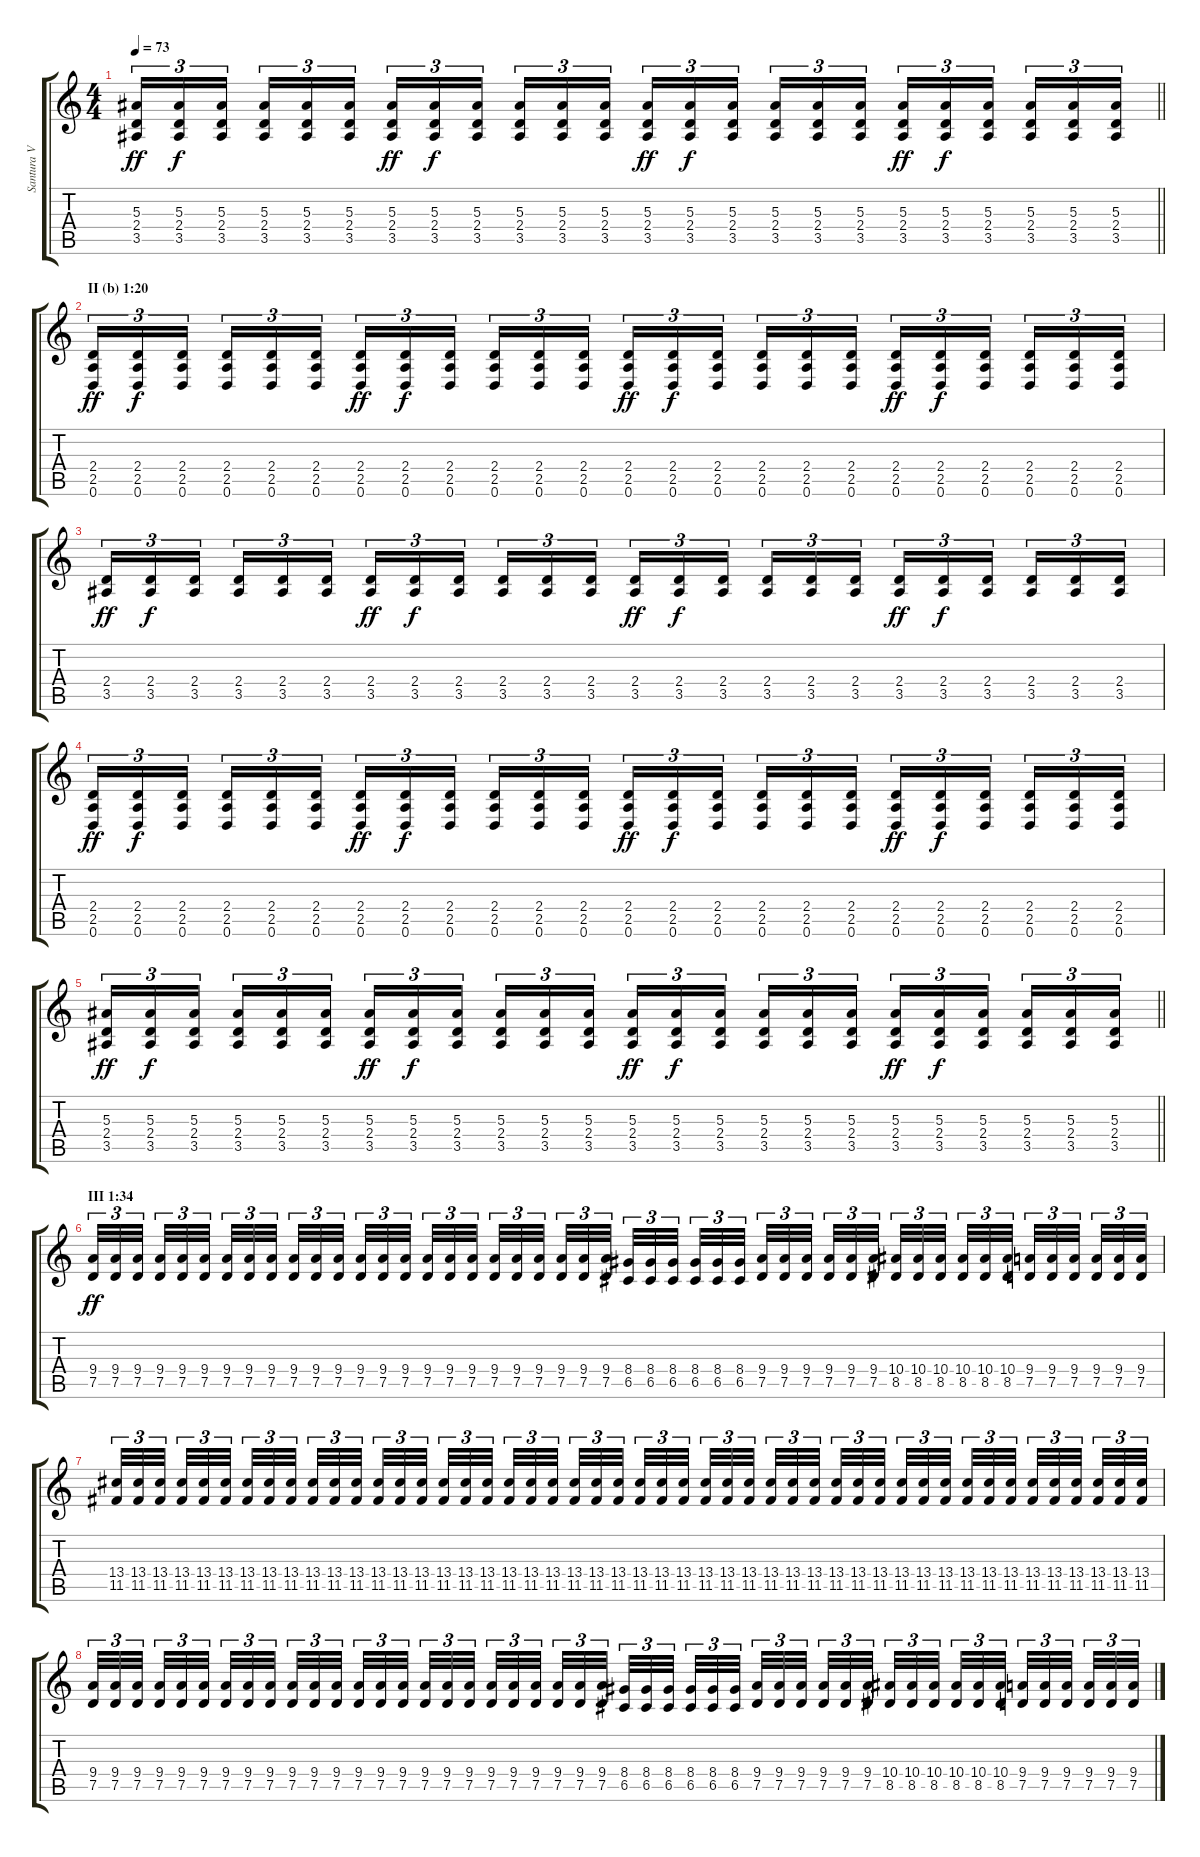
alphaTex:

\track ("Santura V" "Santura V") {instrument overdrivenguitar}
\staff {score tabs}
\tuning (D4 A3 F3 C3 G2 D2) {hide}
\ts (4 4)
\tempo 73
\clef g2
\barLineRight lightlight
\ks c
(5.3 2.4 3.5).16{tu (3 2) dy ff} (5.3 2.4 3.5).16{tu (3 2) dy f} (5.3 2.4 3.5).16{tu (3 2) beam splitsecondary} (5.3 2.4 3.5).16{tu (3 2)} (5.3 2.4 3.5).16{tu (3 2)} (5.3 2.4 3.5).16{tu (3 2)} (5.3 2.4 3.5).16{tu (3 2) dy ff} (5.3 2.4 3.5).16{tu (3 2) dy f} (5.3 2.4 3.5).16{tu (3 2) beam splitsecondary} (5.3 2.4 3.5).16{tu (3 2)} (5.3 2.4 3.5).16{tu (3 2)} (5.3 2.4 3.5).16{tu (3 2)} (5.3 2.4 3.5).16{tu (3 2) dy ff} (5.3 2.4 3.5).16{tu (3 2) dy f} (5.3 2.4 3.5).16{tu (3 2) beam splitsecondary} (5.3 2.4 3.5).16{tu (3 2)} (5.3 2.4 3.5).16{tu (3 2)} (5.3 2.4 3.5).16{tu (3 2)} (5.3 2.4 3.5).16{tu (3 2) dy ff} (5.3 2.4 3.5).16{tu (3 2) dy f} (5.3 2.4 3.5).16{tu (3 2) beam splitsecondary} (5.3 2.4 3.5).16{tu (3 2)} (5.3 2.4 3.5).16{tu (3 2)} (5.3 2.4 3.5).16{tu (3 2)} |
\section ("" "II (b) 1:20")
(2.4 2.5 0.6).16{tu (3 2) dy ff} (2.4 2.5 0.6).16{tu (3 2) dy f} (2.4 2.5 0.6).16{tu (3 2) beam splitsecondary} (2.4 2.5 0.6).16{tu (3 2)} (2.4 2.5 0.6).16{tu (3 2)} (2.4 2.5 0.6).16{tu (3 2)} (2.4 2.5 0.6).16{tu (3 2) dy ff} (2.4 2.5 0.6).16{tu (3 2) dy f} (2.4 2.5 0.6).16{tu (3 2) beam splitsecondary} (2.4 2.5 0.6).16{tu (3 2)} (2.4 2.5 0.6).16{tu (3 2)} (2.4 2.5 0.6).16{tu (3 2)} (2.4 2.5 0.6).16{tu (3 2) dy ff} (2.4 2.5 0.6).16{tu (3 2) dy f} (2.4 2.5 0.6).16{tu (3 2) beam splitsecondary} (2.4 2.5 0.6).16{tu (3 2)} (2.4 2.5 0.6).16{tu (3 2)} (2.4 2.5 0.6).16{tu (3 2)} (2.4 2.5 0.6).16{tu (3 2) dy ff} (2.4 2.5 0.6).16{tu (3 2) dy f} (2.4 2.5 0.6).16{tu (3 2) beam splitsecondary} (2.4 2.5 0.6).16{tu (3 2)} (2.4 2.5 0.6).16{tu (3 2)} (2.4 2.5 0.6).16{tu (3 2)} |
(2.4 3.5).16{tu (3 2) dy ff} (2.4 3.5).16{tu (3 2) dy f} (2.4 3.5).16{tu (3 2) beam splitsecondary} (2.4 3.5).16{tu (3 2)} (2.4 3.5).16{tu (3 2)} (2.4 3.5).16{tu (3 2)} (2.4 3.5).16{tu (3 2) dy ff} (2.4 3.5).16{tu (3 2) dy f} (2.4 3.5).16{tu (3 2) beam splitsecondary} (2.4 3.5).16{tu (3 2)} (2.4 3.5).16{tu (3 2)} (2.4 3.5).16{tu (3 2)} (2.4 3.5).16{tu (3 2) dy ff} (2.4 3.5).16{tu (3 2) dy f} (2.4 3.5).16{tu (3 2) beam splitsecondary} (2.4 3.5).16{tu (3 2)} (2.4 3.5).16{tu (3 2)} (2.4 3.5).16{tu (3 2)} (2.4 3.5).16{tu (3 2) dy ff} (2.4 3.5).16{tu (3 2) dy f} (2.4 3.5).16{tu (3 2) beam splitsecondary} (2.4 3.5).16{tu (3 2)} (2.4 3.5).16{tu (3 2)} (2.4 3.5).16{tu (3 2)} |
(2.4 2.5 0.6).16{tu (3 2) dy ff} (2.4 2.5 0.6).16{tu (3 2) dy f} (2.4 2.5 0.6).16{tu (3 2) beam splitsecondary} (2.4 2.5 0.6).16{tu (3 2)} (2.4 2.5 0.6).16{tu (3 2)} (2.4 2.5 0.6).16{tu (3 2)} (2.4 2.5 0.6).16{tu (3 2) dy ff} (2.4 2.5 0.6).16{tu (3 2) dy f} (2.4 2.5 0.6).16{tu (3 2) beam splitsecondary} (2.4 2.5 0.6).16{tu (3 2)} (2.4 2.5 0.6).16{tu (3 2)} (2.4 2.5 0.6).16{tu (3 2)} (2.4 2.5 0.6).16{tu (3 2) dy ff} (2.4 2.5 0.6).16{tu (3 2) dy f} (2.4 2.5 0.6).16{tu (3 2) beam splitsecondary} (2.4 2.5 0.6).16{tu (3 2)} (2.4 2.5 0.6).16{tu (3 2)} (2.4 2.5 0.6).16{tu (3 2)} (2.4 2.5 0.6).16{tu (3 2) dy ff} (2.4 2.5 0.6).16{tu (3 2) dy f} (2.4 2.5 0.6).16{tu (3 2) beam splitsecondary} (2.4 2.5 0.6).16{tu (3 2)} (2.4 2.5 0.6).16{tu (3 2)} (2.4 2.5 0.6).16{tu (3 2)} |
\barLineRight lightlight
(5.3 2.4 3.5).16{tu (3 2) dy ff} (5.3 2.4 3.5).16{tu (3 2) dy f} (5.3 2.4 3.5).16{tu (3 2) beam splitsecondary} (5.3 2.4 3.5).16{tu (3 2)} (5.3 2.4 3.5).16{tu (3 2)} (5.3 2.4 3.5).16{tu (3 2)} (5.3 2.4 3.5).16{tu (3 2) dy ff} (5.3 2.4 3.5).16{tu (3 2) dy f} (5.3 2.4 3.5).16{tu (3 2) beam splitsecondary} (5.3 2.4 3.5).16{tu (3 2)} (5.3 2.4 3.5).16{tu (3 2)} (5.3 2.4 3.5).16{tu (3 2)} (5.3 2.4 3.5).16{tu (3 2) dy ff} (5.3 2.4 3.5).16{tu (3 2) dy f} (5.3 2.4 3.5).16{tu (3 2) beam splitsecondary} (5.3 2.4 3.5).16{tu (3 2)} (5.3 2.4 3.5).16{tu (3 2)} (5.3 2.4 3.5).16{tu (3 2)} (5.3 2.4 3.5).16{tu (3 2) dy ff} (5.3 2.4 3.5).16{tu (3 2) dy f} (5.3 2.4 3.5).16{tu (3 2) beam splitsecondary} (5.3 2.4 3.5).16{tu (3 2)} (5.3 2.4 3.5).16{tu (3 2)} (5.3 2.4 3.5).16{tu (3 2)} |
\section ("" "III 1:34")
(9.4 7.5).32{tu (3 2) dy ff} (9.4 7.5).32{tu (3 2)} (9.4 7.5).32{tu (3 2) beam splitsecondary} (9.4 7.5).32{tu (3 2)} (9.4 7.5).32{tu (3 2)} (9.4 7.5).32{tu (3 2) beam splitsecondary} (9.4 7.5).32{tu (3 2)} (9.4 7.5).32{tu (3 2)} (9.4 7.5).32{tu (3 2) beam splitsecondary} (9.4 7.5).32{tu (3 2)} (9.4 7.5).32{tu (3 2)} (9.4 7.5).32{tu (3 2)} (9.4 7.5).32{tu (3 2)} (9.4 7.5).32{tu (3 2)} (9.4 7.5).32{tu (3 2) beam splitsecondary} (9.4 7.5).32{tu (3 2)} (9.4 7.5).32{tu (3 2)} (9.4 7.5).32{tu (3 2) beam splitsecondary} (9.4 7.5).32{tu (3 2)} (9.4 7.5).32{tu (3 2)} (9.4 7.5).32{tu (3 2) beam splitsecondary} (9.4 7.5).32{tu (3 2)} (9.4 7.5).32{tu (3 2)} (9.4 7.5).32{tu (3 2)} (8.4 6.5).32{tu (3 2)} (8.4 6.5).32{tu (3 2)} (8.4 6.5).32{tu (3 2) beam splitsecondary} (8.4 6.5).32{tu (3 2)} (8.4 6.5).32{tu (3 2)} (8.4 6.5).32{tu (3 2) beam splitsecondary} (9.4 7.5).32{tu (3 2)} (9.4 7.5).32{tu (3 2)} (9.4 7.5).32{tu (3 2) beam splitsecondary} (9.4 7.5).32{tu (3 2)} (9.4 7.5).32{tu (3 2)} (9.4 7.5).32{tu (3 2)} (10.4 8.5).32{tu (3 2)} (10.4 8.5).32{tu (3 2)} (10.4 8.5).32{tu (3 2) beam splitsecondary} (10.4 8.5).32{tu (3 2)} (10.4 8.5).32{tu (3 2)} (10.4 8.5).32{tu (3 2) beam splitsecondary} (9.4 7.5).32{tu (3 2)} (9.4 7.5).32{tu (3 2)} (9.4 7.5).32{tu (3 2) beam splitsecondary} (9.4 7.5).32{tu (3 2)} (9.4 7.5).32{tu (3 2)} (9.4 7.5).32{tu (3 2)} |
(13.4 11.5).32{tu (3 2)} (13.4 11.5).32{tu (3 2)} (13.4 11.5).32{tu (3 2) beam splitsecondary} (13.4 11.5).32{tu (3 2)} (13.4 11.5).32{tu (3 2)} (13.4 11.5).32{tu (3 2) beam splitsecondary} (13.4 11.5).32{tu (3 2)} (13.4 11.5).32{tu (3 2)} (13.4 11.5).32{tu (3 2) beam splitsecondary} (13.4 11.5).32{tu (3 2)} (13.4 11.5).32{tu (3 2)} (13.4 11.5).32{tu (3 2)} (13.4 11.5).32{tu (3 2)} (13.4 11.5).32{tu (3 2)} (13.4 11.5).32{tu (3 2) beam splitsecondary} (13.4 11.5).32{tu (3 2)} (13.4 11.5).32{tu (3 2)} (13.4 11.5).32{tu (3 2) beam splitsecondary} (13.4 11.5).32{tu (3 2)} (13.4 11.5).32{tu (3 2)} (13.4 11.5).32{tu (3 2) beam splitsecondary} (13.4 11.5).32{tu (3 2)} (13.4 11.5).32{tu (3 2)} (13.4 11.5).32{tu (3 2)} (13.4 11.5).32{tu (3 2)} (13.4 11.5).32{tu (3 2)} (13.4 11.5).32{tu (3 2) beam splitsecondary} (13.4 11.5).32{tu (3 2)} (13.4 11.5).32{tu (3 2)} (13.4 11.5).32{tu (3 2) beam splitsecondary} (13.4 11.5).32{tu (3 2)} (13.4 11.5).32{tu (3 2)} (13.4 11.5).32{tu (3 2) beam splitsecondary} (13.4 11.5).32{tu (3 2)} (13.4 11.5).32{tu (3 2)} (13.4 11.5).32{tu (3 2)} (13.4 11.5).32{tu (3 2)} (13.4 11.5).32{tu (3 2)} (13.4 11.5).32{tu (3 2) beam splitsecondary} (13.4 11.5).32{tu (3 2)} (13.4 11.5).32{tu (3 2)} (13.4 11.5).32{tu (3 2) beam splitsecondary} (13.4 11.5).32{tu (3 2)} (13.4 11.5).32{tu (3 2)} (13.4 11.5).32{tu (3 2) beam splitsecondary} (13.4 11.5).32{tu (3 2)} (13.4 11.5).32{tu (3 2)} (13.4 11.5).32{tu (3 2)} |
(9.4 7.5).32{tu (3 2)} (9.4 7.5).32{tu (3 2)} (9.4 7.5).32{tu (3 2) beam splitsecondary} (9.4 7.5).32{tu (3 2)} (9.4 7.5).32{tu (3 2)} (9.4 7.5).32{tu (3 2) beam splitsecondary} (9.4 7.5).32{tu (3 2)} (9.4 7.5).32{tu (3 2)} (9.4 7.5).32{tu (3 2) beam splitsecondary} (9.4 7.5).32{tu (3 2)} (9.4 7.5).32{tu (3 2)} (9.4 7.5).32{tu (3 2)} (9.4 7.5).32{tu (3 2)} (9.4 7.5).32{tu (3 2)} (9.4 7.5).32{tu (3 2) beam splitsecondary} (9.4 7.5).32{tu (3 2)} (9.4 7.5).32{tu (3 2)} (9.4 7.5).32{tu (3 2) beam splitsecondary} (9.4 7.5).32{tu (3 2)} (9.4 7.5).32{tu (3 2)} (9.4 7.5).32{tu (3 2) beam splitsecondary} (9.4 7.5).32{tu (3 2)} (9.4 7.5).32{tu (3 2)} (9.4 7.5).32{tu (3 2)} (8.4 6.5).32{tu (3 2)} (8.4 6.5).32{tu (3 2)} (8.4 6.5).32{tu (3 2) beam splitsecondary} (8.4 6.5).32{tu (3 2)} (8.4 6.5).32{tu (3 2)} (8.4 6.5).32{tu (3 2) beam splitsecondary} (9.4 7.5).32{tu (3 2)} (9.4 7.5).32{tu (3 2)} (9.4 7.5).32{tu (3 2) beam splitsecondary} (9.4 7.5).32{tu (3 2)} (9.4 7.5).32{tu (3 2)} (9.4 7.5).32{tu (3 2)} (10.4 8.5).32{tu (3 2)} (10.4 8.5).32{tu (3 2)} (10.4 8.5).32{tu (3 2) beam splitsecondary} (10.4 8.5).32{tu (3 2)} (10.4 8.5).32{tu (3 2)} (10.4 8.5).32{tu (3 2) beam splitsecondary} (9.4 7.5).32{tu (3 2)} (9.4 7.5).32{tu (3 2)} (9.4 7.5).32{tu (3 2) beam splitsecondary} (9.4 7.5).32{tu (3 2)} (9.4 7.5).32{tu (3 2)} (9.4 7.5).32{tu (3 2)}
